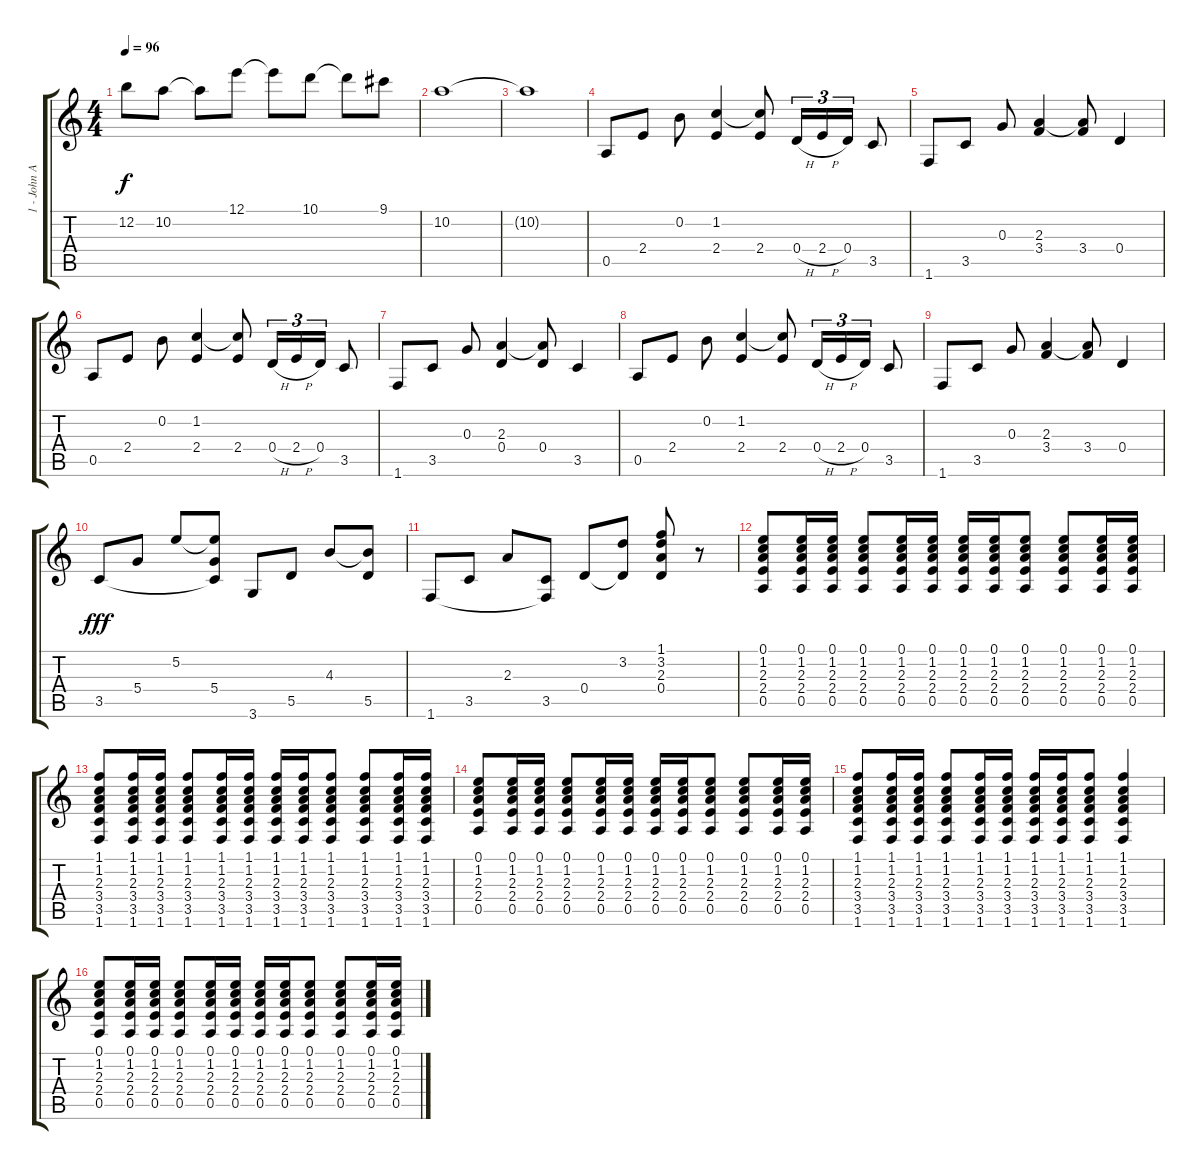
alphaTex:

\track ("1 - John Acoustic" "1 - John A") {instrument acousticguitarsteel}
\staff {score tabs}
\tuning (E4 B3 G3 D3 A2 E2) {hide}
\ts (4 4)
\tempo 96
\clef g2
\ks c
12.2{t}.8{dy f} 10.2.8 10.2{t}.8 12.1.8 12.1{t}.8 10.1.8 10.1{t}.8 9.1.8 |
10.2.1 |
10.2{t}.1 |
0.5.8{instrument electricguitarjazz} 2.4.8 0.2.8 (1.2 2.4).4 (1.2{t} 2.4).8 0.4{h}.16{tu (3 2)} 2.4{h}.16{tu (3 2)} 0.4.16{tu (3 2)} 3.5.8 |
1.6.8 3.5.8 0.3.8 (2.3 3.4).4 (2.3{t} 3.4).8 0.4.4 |
0.5.8 2.4.8 0.2.8 (1.2 2.4).4 (1.2{t} 2.4).8 0.4{h}.16{tu (3 2)} 2.4{h}.16{tu (3 2)} 0.4.16{tu (3 2)} 3.5.8 |
1.6.8 3.5.8 0.3.8 (2.3 0.4).4 (2.3{t} 0.4).8 3.5.4 |
0.5.8 2.4.8 0.2.8 (1.2 2.4).4 (1.2{t} 2.4).8 0.4{h}.16{tu (3 2)} 2.4{h}.16{tu (3 2)} 0.4.16{tu (3 2)} 3.5.8 |
1.6.8 3.5.8 0.3.8 (2.3 3.4).4 (2.3{t} 3.4).8 0.4.4 |
3.5.8{dy fff} 5.4.8 5.2.8 (5.2{t} 5.4 3.5{t}).8 3.6.8 5.5.8 4.3.8 (4.3{t} 5.5).8 |
1.6.8 3.5.8 2.3.8 (3.5 1.6{t}).8 0.4.8 (3.2 0.4{t}).8 (1.1 3.2 2.3 0.4).8 r.8 |
(0.1 1.2 2.3 2.4 0.5).8 (0.1 1.2 2.3 2.4 0.5).16 (0.1 1.2 2.3 2.4 0.5).16 (0.1 1.2 2.3 2.4 0.5).8 (0.1 1.2 2.3 2.4 0.5).16 (0.1 1.2 2.3 2.4 0.5).16 (0.1 1.2 2.3 2.4 0.5).16 (0.1 1.2 2.3 2.4 0.5).16 (0.1 1.2 2.3 2.4 0.5).8 (0.1 1.2 2.3 2.4 0.5).8 (0.1 1.2 2.3 2.4 0.5).16 (0.1 1.2 2.3 2.4 0.5).16 |
(1.1 1.2 2.3 3.4 3.5 1.6).8 (1.1 1.2 2.3 3.4 3.5 1.6).16 (1.1 1.2 2.3 3.4 3.5 1.6).16 (1.1 1.2 2.3 3.4 3.5 1.6).8 (1.1 1.2 2.3 3.4 3.5 1.6).16 (1.1 1.2 2.3 3.4 3.5 1.6).16 (1.1 1.2 2.3 3.4 3.5 1.6).16 (1.1 1.2 2.3 3.4 3.5 1.6).16 (1.1 1.2 2.3 3.4 3.5 1.6).8 (1.1 1.2 2.3 3.4 3.5 1.6).8 (1.1 1.2 2.3 3.4 3.5 1.6).16 (1.1 1.2 2.3 3.4 3.5 1.6).16 |
(0.1 1.2 2.3 2.4 0.5).8 (0.1 1.2 2.3 2.4 0.5).16 (0.1 1.2 2.3 2.4 0.5).16 (0.1 1.2 2.3 2.4 0.5).8 (0.1 1.2 2.3 2.4 0.5).16 (0.1 1.2 2.3 2.4 0.5).16 (0.1 1.2 2.3 2.4 0.5).16 (0.1 1.2 2.3 2.4 0.5).16 (0.1 1.2 2.3 2.4 0.5).8 (0.1 1.2 2.3 2.4 0.5).8 (0.1 1.2 2.3 2.4 0.5).16 (0.1 1.2 2.3 2.4 0.5).16 |
(1.1 1.2 2.3 3.4 3.5 1.6).8 (1.1 1.2 2.3 3.4 3.5 1.6).16 (1.1 1.2 2.3 3.4 3.5 1.6).16 (1.1 1.2 2.3 3.4 3.5 1.6).8 (1.1 1.2 2.3 3.4 3.5 1.6).16 (1.1 1.2 2.3 3.4 3.5 1.6).16 (1.1 1.2 2.3 3.4 3.5 1.6).16 (1.1 1.2 2.3 3.4 3.5 1.6).16 (1.1 1.2 2.3 3.4 3.5 1.6).8 (1.1 1.2 2.3 3.4 3.5 1.6).4 |
(0.1 1.2 2.3 2.4 0.5).8 (0.1 1.2 2.3 2.4 0.5).16 (0.1 1.2 2.3 2.4 0.5).16 (0.1 1.2 2.3 2.4 0.5).8 (0.1 1.2 2.3 2.4 0.5).16 (0.1 1.2 2.3 2.4 0.5).16 (0.1 1.2 2.3 2.4 0.5).16 (0.1 1.2 2.3 2.4 0.5).16 (0.1 1.2 2.3 2.4 0.5).8 (0.1 1.2 2.3 2.4 0.5).8 (0.1 1.2 2.3 2.4 0.5).16 (0.1 1.2 2.3 2.4 0.5).16
